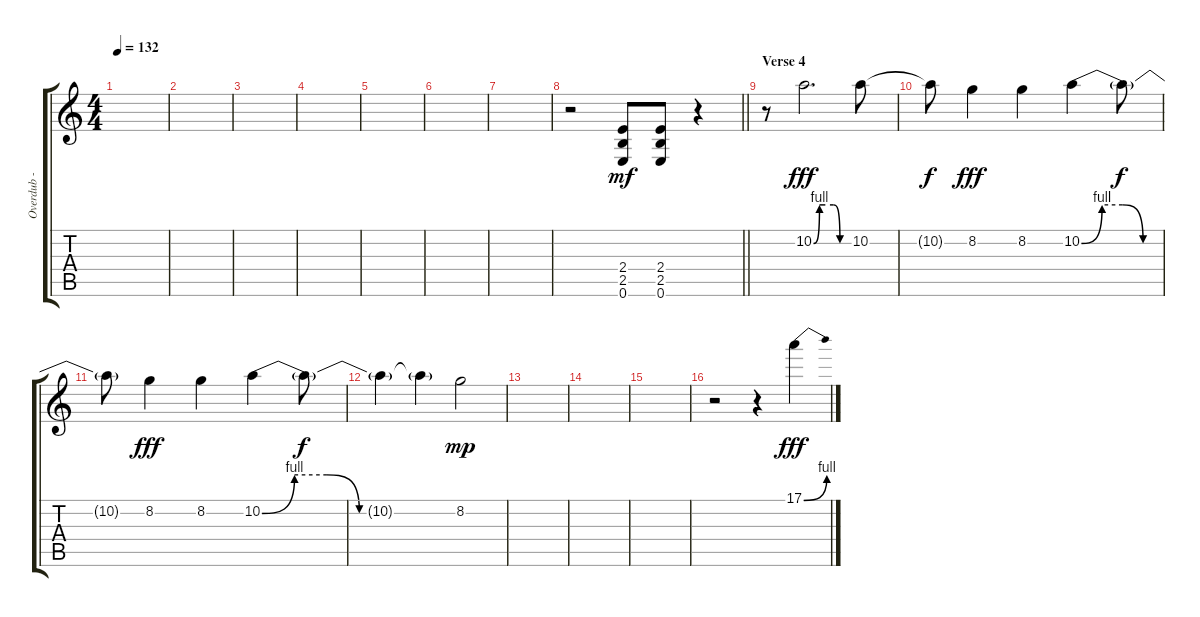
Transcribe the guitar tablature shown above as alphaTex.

\track ("Overdub - Solo" "Overdub - ") {instrument distortionguitar}
\staff {score tabs}
\tuning (E4 B3 G3 D3 A2 E2) {hide}
\ts (4 4)
\tempo 132
\clef g2
\ks c
|
|
|
|
|
|
|
\barLineRight lightlight
r.2 (2.4 2.5 0.6).8{dy mf} (2.4 2.5 0.6).8 r.4 |
\section ("" "Verse 4")
r.8 10.2{be (custom 0 0 10 4 20 4 34 4 45 0 60 0)}.2{d dy fff} 10.2.8 |
10.2{t}.8{dy f} 8.2.4{dy fff} 8.2.4 10.2{be (custom 0 0 15 4 30 4 45 0 60 0)}.4 10.2{t}.8{dy f} |
10.2{t}.8 8.2.4{dy fff} 8.2.4 10.2{be (custom 0 0 10 4 20 4 30 0 60 0)}.4 10.2{t}.8{dy f} |
10.2{t}.4 10.2{t}.4 8.2.2{dy mp} |
|
|
|
r.2 r.4 17.1{be (bend 0 0 60 4)}.4{dy fff}
